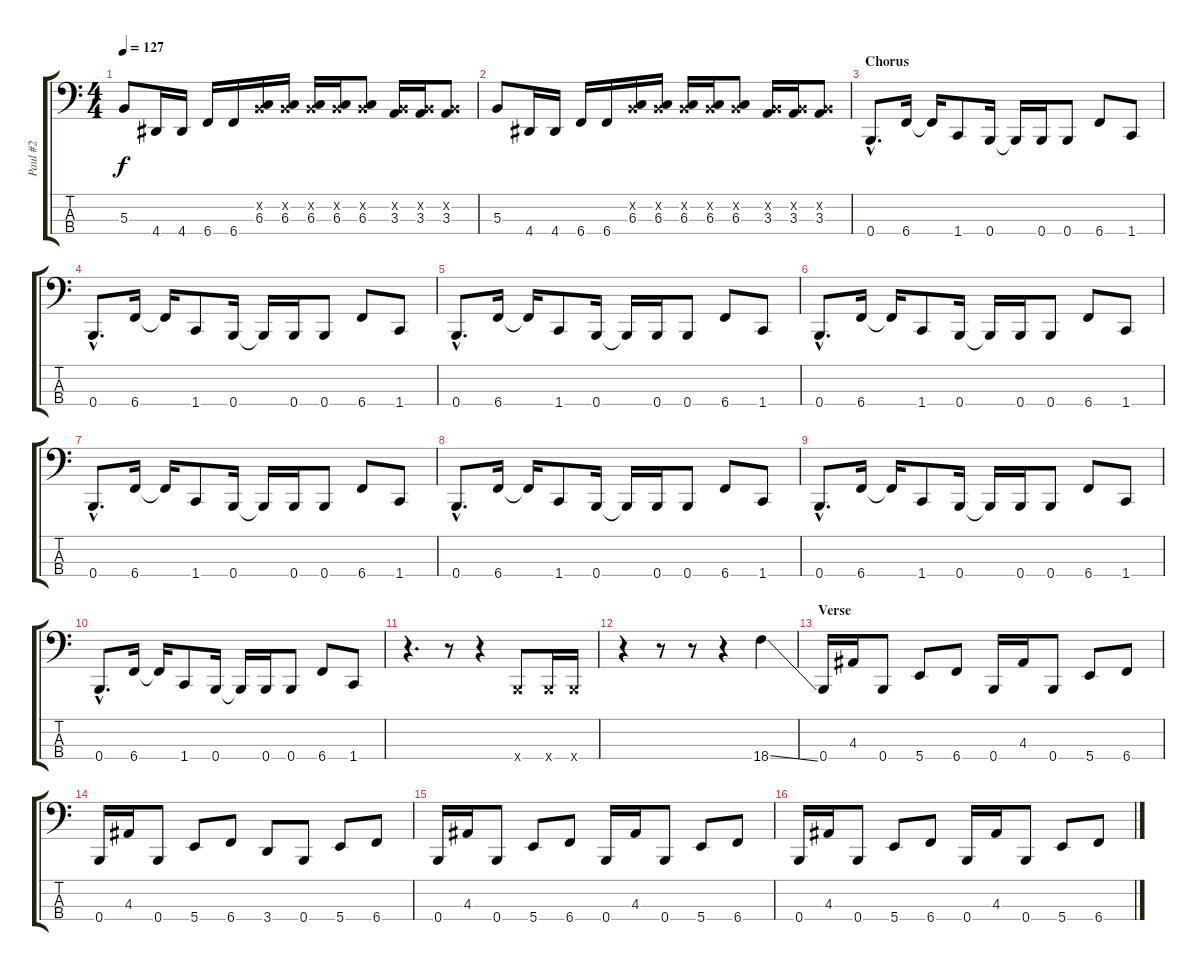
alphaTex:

\track ("Paul #2" "Paul #2") {instrument electricbasspick}
\staff {score tabs}
\tuning (E2 B1 Gb1 B0) {hide}
\ts (4 4)
\tempo 127
\clef f4
\ks c
5.3.8{dy f} 4.4.16 4.4.16 6.4.16 6.4.16 (0.2{x} 6.3).16 (0.2{x} 6.3).16 (0.2{x} 6.3).16 (0.2{x} 6.3).16 (0.2{x} 6.3).8 (0.2{x} 3.3).16 (0.2{x} 3.3).16 (0.2{x} 3.3).8 |
5.3.8 4.4.16 4.4.16 6.4.16 6.4.16 (0.2{x} 6.3).16 (0.2{x} 6.3).16 (0.2{x} 6.3).16 (0.2{x} 6.3).16 (0.2{x} 6.3).8 (0.2{x} 3.3).16 (0.2{x} 3.3).16 (0.2{x} 3.3).8 |
\section ("" "Chorus")
0.4{hac}.8{d} 6.4.16 6.4{t}.16 1.4.8 0.4.16 0.4{t}.16 0.4.16 0.4.8 6.4.8 1.4.8 |
0.4{hac}.8{d} 6.4.16 6.4{t}.16 1.4.8 0.4.16 0.4{t}.16 0.4.16 0.4.8 6.4.8 1.4.8 |
0.4{hac}.8{d} 6.4.16 6.4{t}.16 1.4.8 0.4.16 0.4{t}.16 0.4.16 0.4.8 6.4.8 1.4.8 |
0.4{hac}.8{d} 6.4.16 6.4{t}.16 1.4.8 0.4.16 0.4{t}.16 0.4.16 0.4.8 6.4.8 1.4.8 |
0.4{hac}.8{d} 6.4.16 6.4{t}.16 1.4.8 0.4.16 0.4{t}.16 0.4.16 0.4.8 6.4.8 1.4.8 |
0.4{hac}.8{d} 6.4.16 6.4{t}.16 1.4.8 0.4.16 0.4{t}.16 0.4.16 0.4.8 6.4.8 1.4.8 |
0.4{hac}.8{d} 6.4.16 6.4{t}.16 1.4.8 0.4.16 0.4{t}.16 0.4.16 0.4.8 6.4.8 1.4.8 |
0.4{hac}.8{d} 6.4.16 6.4{t}.16 1.4.8 0.4.16 0.4{t}.16 0.4.16 0.4.8 6.4.8 1.4.8 |
r.4{d} r.8 r.4 0.4{x}.8 0.4{x}.16 0.4{x}.16 |
r.4 r.8 r.8 r.4 18.4{ss}.4 |
\section ("" "Verse")
0.4.16 4.3.16 0.4.8 5.4.8 6.4.8 0.4.16 4.3.16 0.4.8 5.4.8 6.4.8 |
0.4.16 4.3.16 0.4.8 5.4.8 6.4.8 3.4.8 0.4.8 5.4.8 6.4.8 |
0.4.16 4.3.16 0.4.8 5.4.8 6.4.8 0.4.16 4.3.16 0.4.8 5.4.8 6.4.8 |
0.4.16 4.3.16 0.4.8 5.4.8 6.4.8 0.4.16 4.3.16 0.4.8 5.4.8 6.4.8
